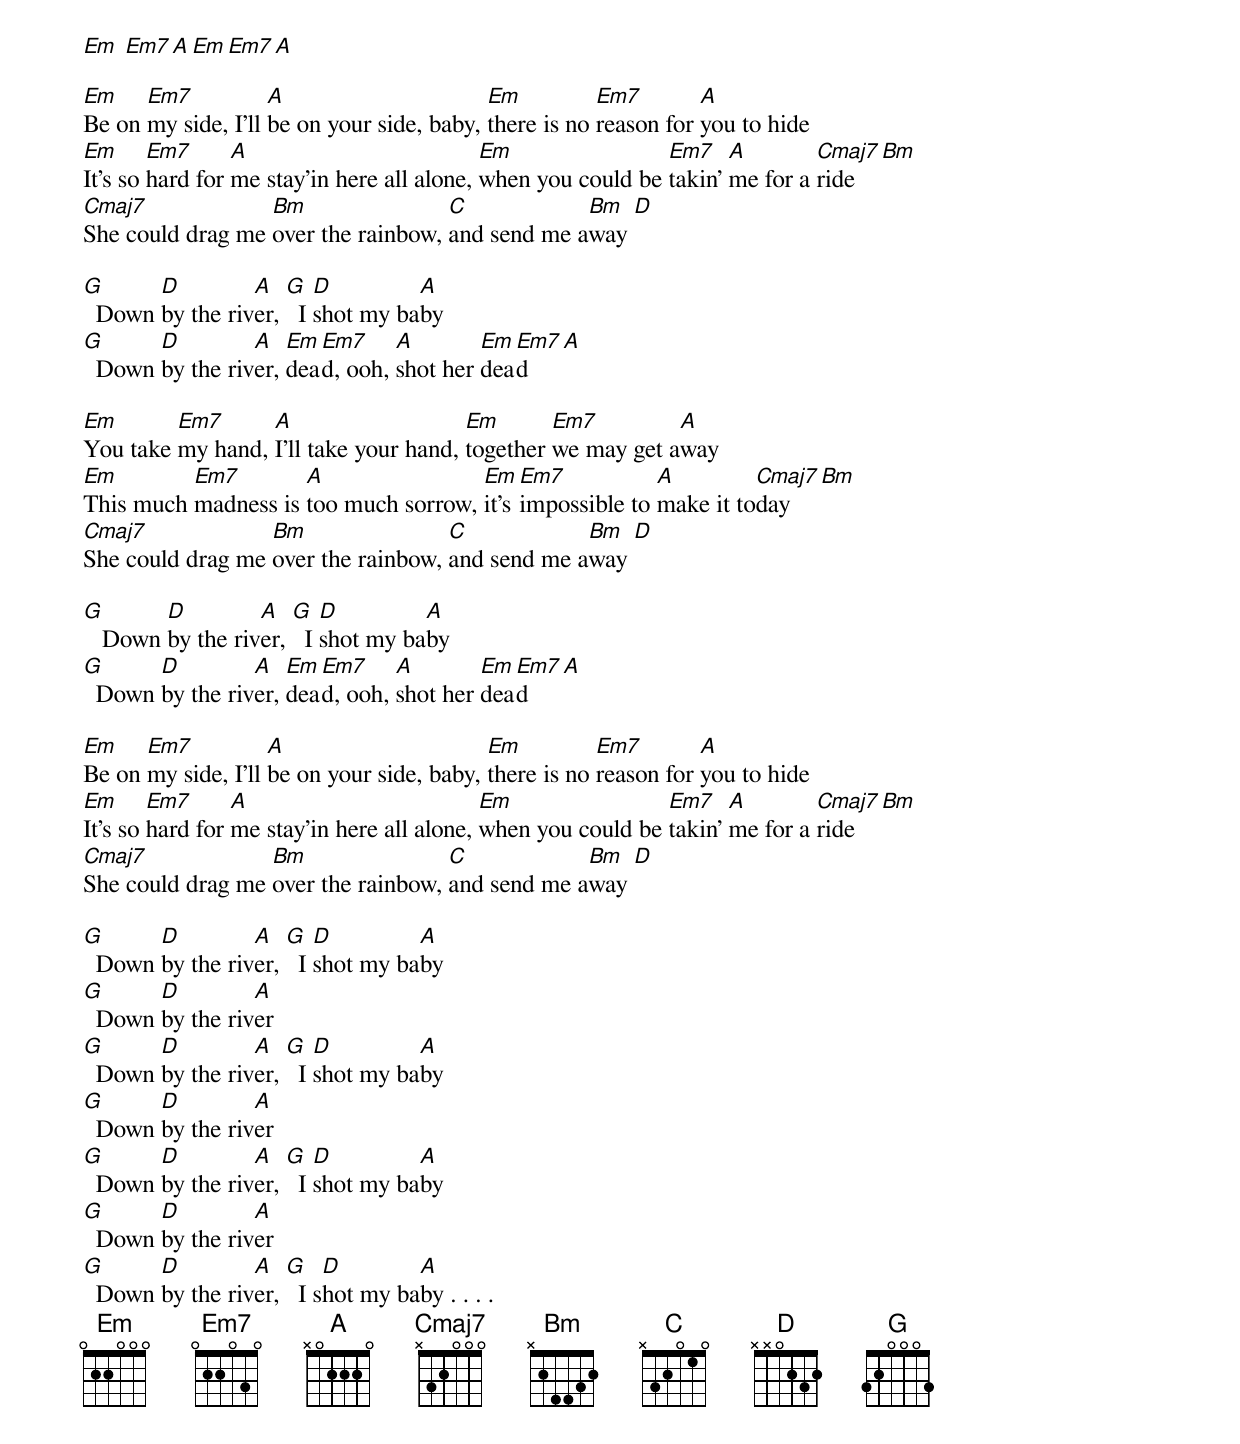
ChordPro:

[Em] [Em7][A][Em][Em7][A]

[Em]Be on [Em7]my side, I'll [A]be on your side, baby, [Em]there is no [Em7]reason for [A]you to hide
[Em]It's so [Em7]hard for [A]me stay'in here all alone, [Em]when you could be [Em7]takin' [A]me for a [Cmaj7]ride [Bm]
[Cmaj7]She could drag me [Bm]over the rainbow, [C]and send me a[Bm]way [D]

[G]  Down [D]by the riv[A]er, [G]  I [D]shot my ba[A]by
[G]  Down [D]by the riv[A]er, [Em]dea[Em7]d, ooh, [A]shot her [Em]dea[Em7]d[A]

[Em]You take [Em7]my hand, [A]I'll take your hand, [Em]together [Em7]we may get a[A]way
[Em]This much [Em7]madness is [A]too much sorrow, [Em]it's [Em7]impossible to [A]make it to[Cmaj7]day [Bm]
[Cmaj7]She could drag me [Bm]over the rainbow, [C]and send me a[Bm]way [D]

[G]   Down [D]by the riv[A]er, [G]  I [D]shot my ba[A]by
[G]  Down [D]by the riv[A]er, [Em]dea[Em7]d, ooh, [A]shot her [Em]dea[Em7]d[A]

[Em]Be on [Em7]my side, I'll [A]be on your side, baby, [Em]there is no [Em7]reason for [A]you to hide
[Em]It's so [Em7]hard for [A]me stay'in here all alone, [Em]when you could be [Em7]takin' [A]me for a [Cmaj7]ride [Bm]
[Cmaj7]She could drag me [Bm]over the rainbow, [C]and send me a[Bm]way [D]

[G]  Down [D]by the riv[A]er, [G]  I [D]shot my ba[A]by
[G]  Down [D]by the riv[A]er
[G]  Down [D]by the riv[A]er, [G]  I [D]shot my ba[A]by
[G]  Down [D]by the riv[A]er
[G]  Down [D]by the riv[A]er, [G]  I [D]shot my ba[A]by
[G]  Down [D]by the riv[A]er
[G]  Down [D]by the riv[A]er, [G]  I s[D]hot my ba[A]by . . . .
